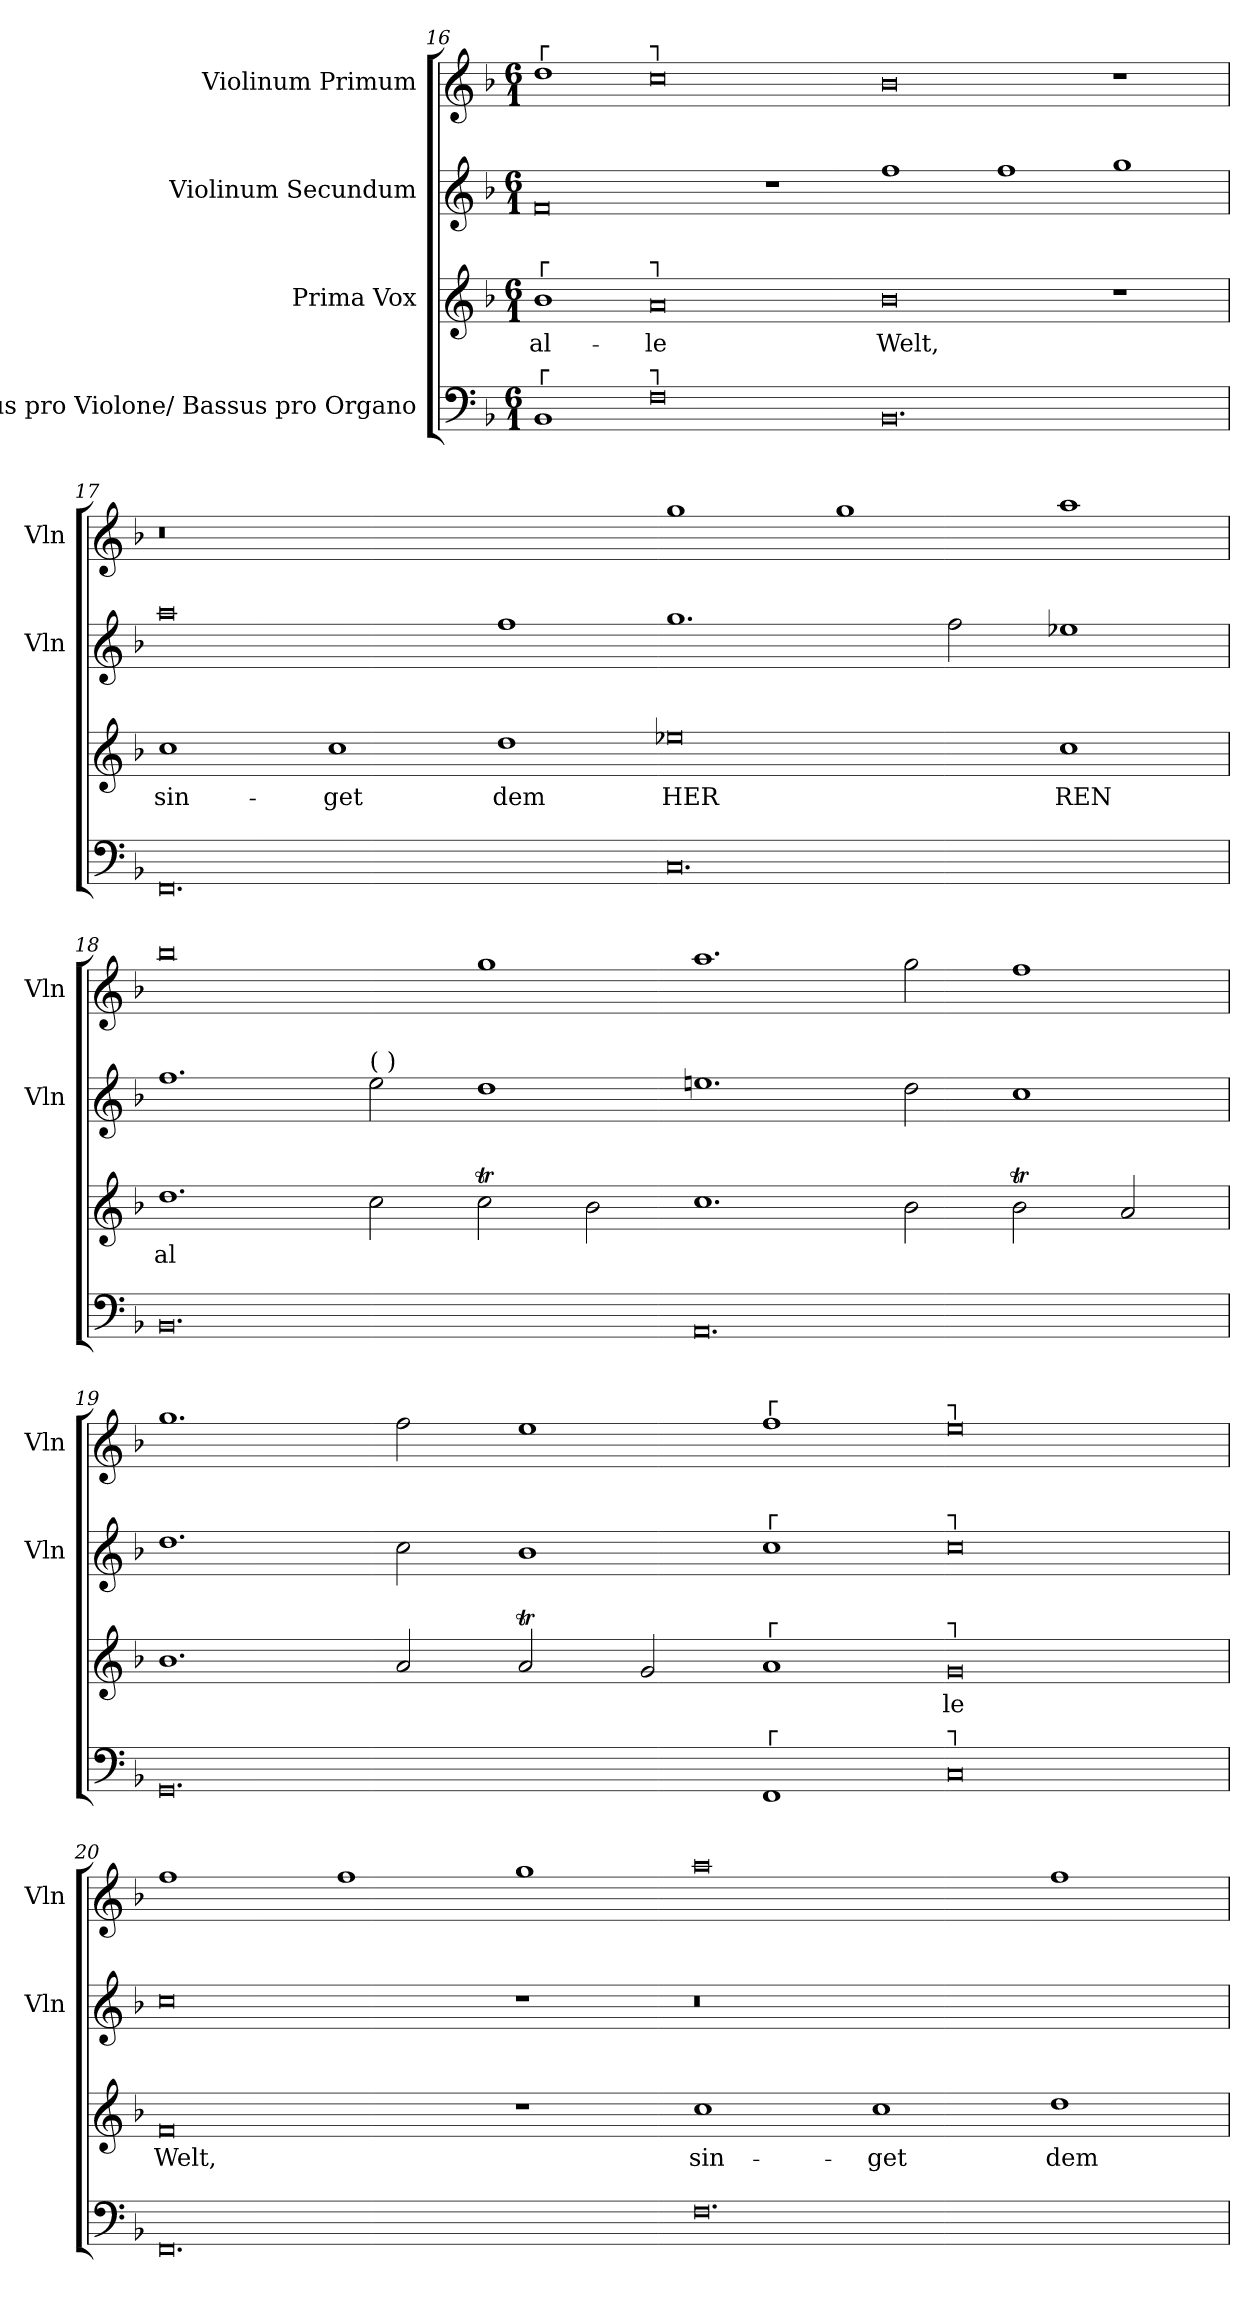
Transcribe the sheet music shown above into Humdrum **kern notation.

**kern	**kern	**text	**kern	**kern
*part4	*part3	*part3	*part2	*part1
*staff4	*staff3	*staff3	*staff2	*staff1
*I"Bassus pro Violone/ Bassus pro Organo	*I"Prima Vox	*	*I"Violinum Secundum	*I"Violinum Primum
*	*	*	*I'Vln	*I'Vln
*clefF4	*clefG2	*	*clefG2	*clefG2
*k[b-]	*k[b-]	*	*k[b-]	*k[b-]
*F:	*F:	*	*F:	*F:
*M6/1	*M6/1	*	*M6/1	*M6/1
=16	=16	=16	=16	=16
!	!	!	!	!LO:TX:a:t=┌
!	!LO:TX:a:t=┌	!	!	!
!LO:TX:a:t=┌	!	!	!	!
!	!	!LO:LY:b	!	!
1BB-	1b-	al-	0f	1dd
!	!	!	!	!LO:TX:a:t=┐
!	!LO:TX:a:t=┐	!	!	!
!LO:TX:a:t=┐	!	!	!	!
!	!	!LO:LY:b	!	!
0F	0a	-le	.	0cc
.	.	.	1r	.
!	!	!LO:LY:b	!	!
0.BB-	0b-	Welt,	1ff	0b-
.	.	.	1ff	.
.	1r	.	1gg	1r
!!LO:LB:g=z
=17	=17	=17	=17	=17
!	!	!LO:LY:b	!	!
0.FF	1cc	sin-	0aa	0.r
!	!	!LO:LY:b	!	!
.	1cc	-get	.	.
!	!	!LO:LY:b	!	!
.	1dd	dem	1ff	.
!	!	!LO:LY:b	!	!
0.C	0ee-X	HER	1.gg	1gg
.	.	.	.	1gg
.	.	.	2ff	.
!	!	!LO:LY:b	!	!
.	1cc	REN	1ee-X	1aa
=18	=18	=18	=18	=18
!	!	!LO:LY:b	!	!
0.BB-	1.dd	al	1.ff	0bb-
!	!	!	!LO:TX:a:t=(  )	!
.	2cc	.	2ee	.
.	2ccT	.	1dd	1gg
.	2b-	.	.	.
0.AA	1.cc	.	1.een	1.aa
.	2b-	.	2dd	2gg
.	2b-T	.	1cc	1ff
.	2a	.	.	.
=19	=19	=19	=19	=19
0.GG	1.b-	.	1.dd	1.gg
.	2a	.	2cc	2ff
.	2at	.	1b-	1ee
.	2g	.	.	.
!	!	!	!	!LO:TX:a:t=┌
!	!	!	!LO:TX:a:t=┌	!
!	!LO:TX:a:t=┌	!	!	!
!LO:TX:a:t=┌	!	!	!	!
1FF	1a	.	1cc	1ff
!	!	!	!	!LO:TX:a:t=┐
!	!	!	!LO:TX:a:t=┐	!
!	!LO:TX:a:t=┐	!	!	!
!LO:TX:a:t=┐	!	!	!	!
!	!	!LO:LY:b	!	!
0C	0g	le	0cc	0ee
=20	=20	=20	=20	=20
!	!	!LO:LY:b	!	!
0.FF	0f	Welt,	0cc	1ff
.	.	.	.	1ff
.	1r	.	1r	1gg
!	!	!LO:LY:b	!	!
0.F	1cc	sin-	0.r	0aa
!	!	!LO:LY:b	!	!
.	1cc	-get	.	.
!	!	!LO:LY:b	!	!
.	1dd	dem	.	1ff
=	=	=	=	=
*-	*-	*-	*-	*-
